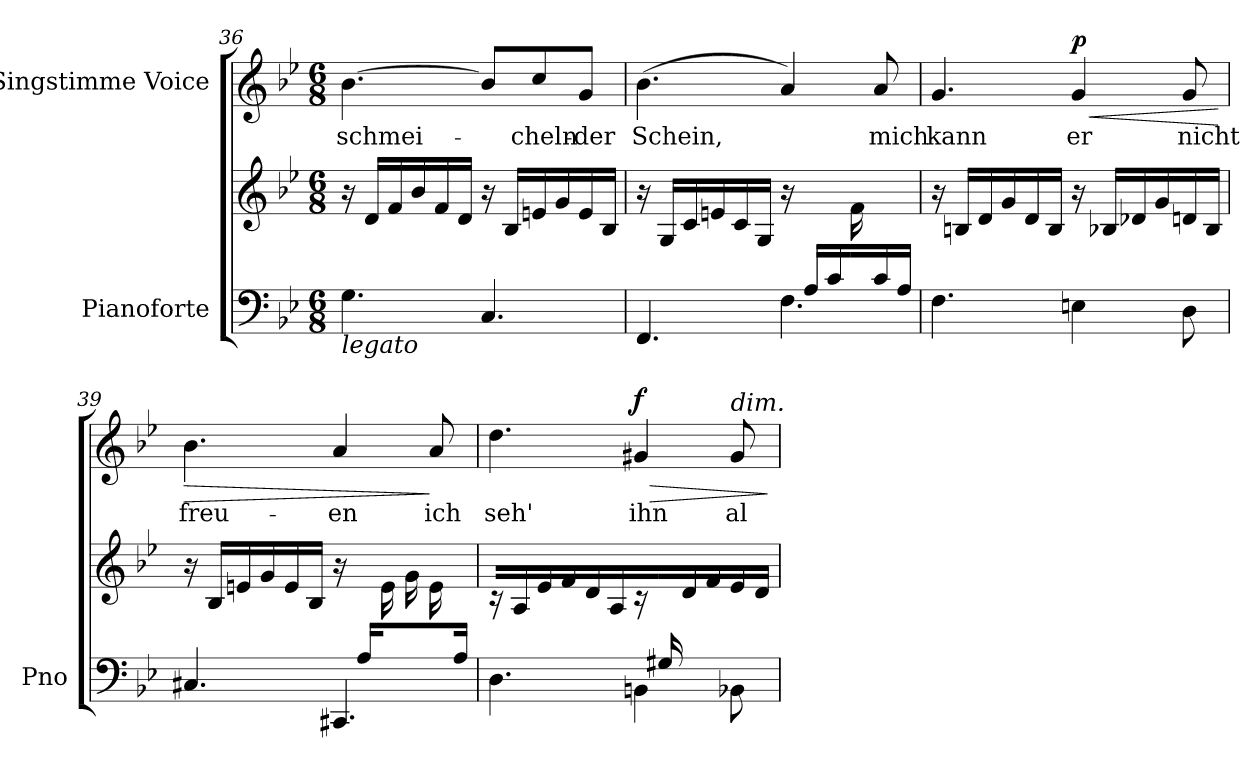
**kern	**kern	**kern	**text	**dynam
*part2	*part2	*part1	*part1	*part1
*staff3	*staff2	*staff1	*staff1	*staff1
*I"Pianoforte	*	*I"Singstimme Voice	*	*
*I'Pno	*	*	*	*
!!LO:LB:g=z
*clefF4	*clefG2	*clefG2	*	*
*k[b-e-]	*k[b-e-]	*k[b-e-]	*	*
*M6/8	*M6/8	*M6/8	*	*
=36	=36	=36	=36	=36
!LO:TX:b:i:t=legato	!	!	!	!
!	!	!	!LO:LY:b	!
4.G\	16r	[4.b-\	schmei-	.
.	16d/LL	.	.	.
.	16f/	.	.	.
.	16b-/	.	.	.
.	16f/	.	.	.
.	16d/JJ	.	.	.
4.C/	16r	8b-/L]	.	.
.	16B-/LL	.	.	.
!	!	!	!LO:LY:b	!
.	16en/	8cc/	-cheln-	.
.	16g/	.	.	.
!	!	!	!LO:LY:b	!
.	16e/	8g/J	-der	.
.	16B-/JJ	.	.	.
=37	=37	=37	=37	=37
*^	*	*	*	*
!	!	!	!	!LO:LY:b	!
4..ryy	4.FF/	16r	(4.b-\	Schein,	.
.	.	16G/LL	.	.	.
.	.	16c/	.	.	.
.	.	16en/	.	.	.
.	.	16c/	.	.	.
.	.	16G/JJ	.	.	.
.	4.F\	16r	4a/)	.	.
16A/LL	.	8ryy	.	.	.
16c/	.	.	.	.	.
16ryy	.	16f\	.	.	.
!	!	!	!	!LO:LY:b	!
16c/	.	8ryy	8a/	mich	.
16A/JJ	.	.	.	.	.
*v	*v	*	*	*	*
!!LO:LB:g=z
=38	=38	=38	=38	=38
!	!	!	!LO:LY:b	!
4.F\	16r	4.g/	kann	.
.	16Bn/LL	.	.	.
.	16d/	.	.	.
.	16g/	.	.	.
.	16d/	.	.	.
.	16B/JJ	.	.	.
!	!	!	!LO:LY:b	!LO:HP:b
!	!	!	!	!LO:DY:n=1:a
4En\	16r	4g/	er	< p
.	16B-X/LL	.	.	.
.	16d-X/	.	.	.
.	16g/	.	.	.
!	!	!	!LO:LY:b	!
8D\	16dn/	8g/	nicht	.
.	16B-/JJ	.	.	.
.	.	.	.	[
!!LO:PB:g=z
=39	=39	=39	=39	=39
*^	*	*	*	*
!	!	!	!	!LO:LY:b	!LO:HP:b
4..ryy	4.C#X/	16r	4.b-\	freu-	>
.	.	16B-/LL	.	.	.
.	.	16en/	.	.	.
.	.	16g/	.	.	.
.	.	16e/	.	.	.
.	.	16B-/JJ	.	.	.
!	!	!	!	!LO:LY:b	!
.	4.CC#X/	16r	4a/	-en	.
16A/LL	.	16ryy	.	.	.
8.ryy	.	16e\	.	.	.
.	.	16g\	.	.	.
!	!	!	!	!LO:LY:b	!
.	.	16e\	8a/	ich	]
16A/JJ	.	16ryy	.	.	.
=40	=40	=40	=40	=40	=40
!	!	!	!	!LO:LY:b	!
4..ryy	4.D\	16r	4.dd\	seh'	.
.	.	16A/LL	.	.	.
.	.	16e-/	.	.	.
.	.	16f/	.	.	.
.	.	16d/	.	.	.
.	.	16A/JJ	.	.	.
!	!	!	!	!LO:LY:b	!LO:HP:b
!	!	!	!	!	!LO:DY:n=1:a
.	4BBn\	16r	4g#X/	ihn	> f
16G#X/LL	.	16ryy	.	.	.
4ryy	.	16d\	.	.	.
.	.	16f\	.	.	.
!	!	!	!LO:TX:a:i:t=dim.	!	!
!	!	!	!	!LO:LY:b	!
.	8BB-X\	16e-\	8g#/	al-	.
.	.	16d\JJ	.	.	.
*v	*v	*	*	*	*
.	.	.	.	]
=	=	=	=	=
*-	*-	*-	*-	*-
